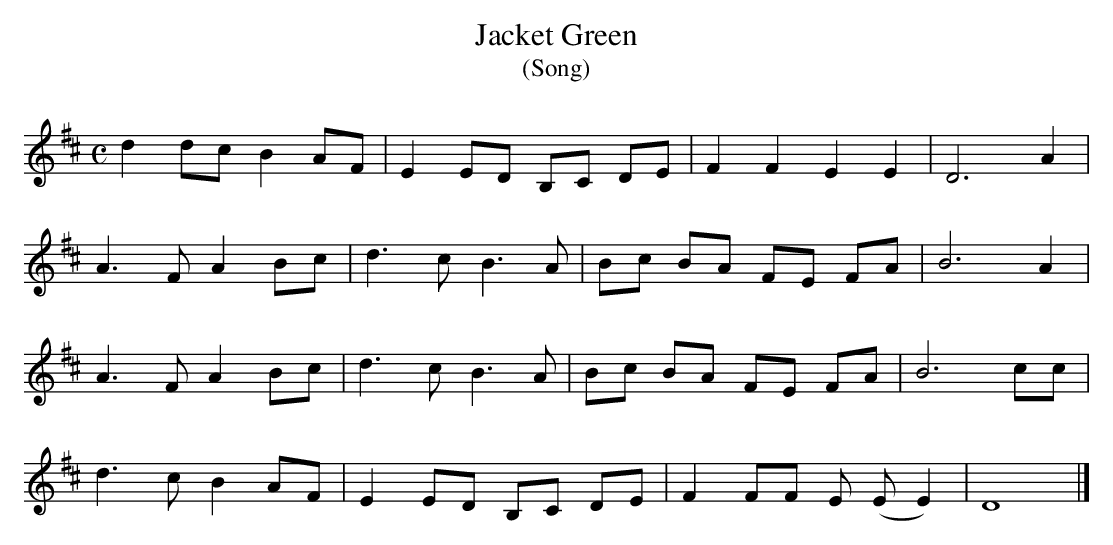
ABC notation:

X:1
U: ~ = !turn!
T:Jacket Green
T:(Song)
L:1/8
M:C
K:D
d2 dc B2 AF | E2 ED B,C DE | F2 F2 E2 E2 | D6 A2 |
A3 F A2 Bc | d3 c B3 A | Bc BA FE FA | B6 A2 |
A3 F A2 Bc | d3 c B3 A | Bc BA FE FA | B6 cc |
d3 c B2 AF | E2 ED B,C DE | F2 FF E (EE2) | D8 |]
